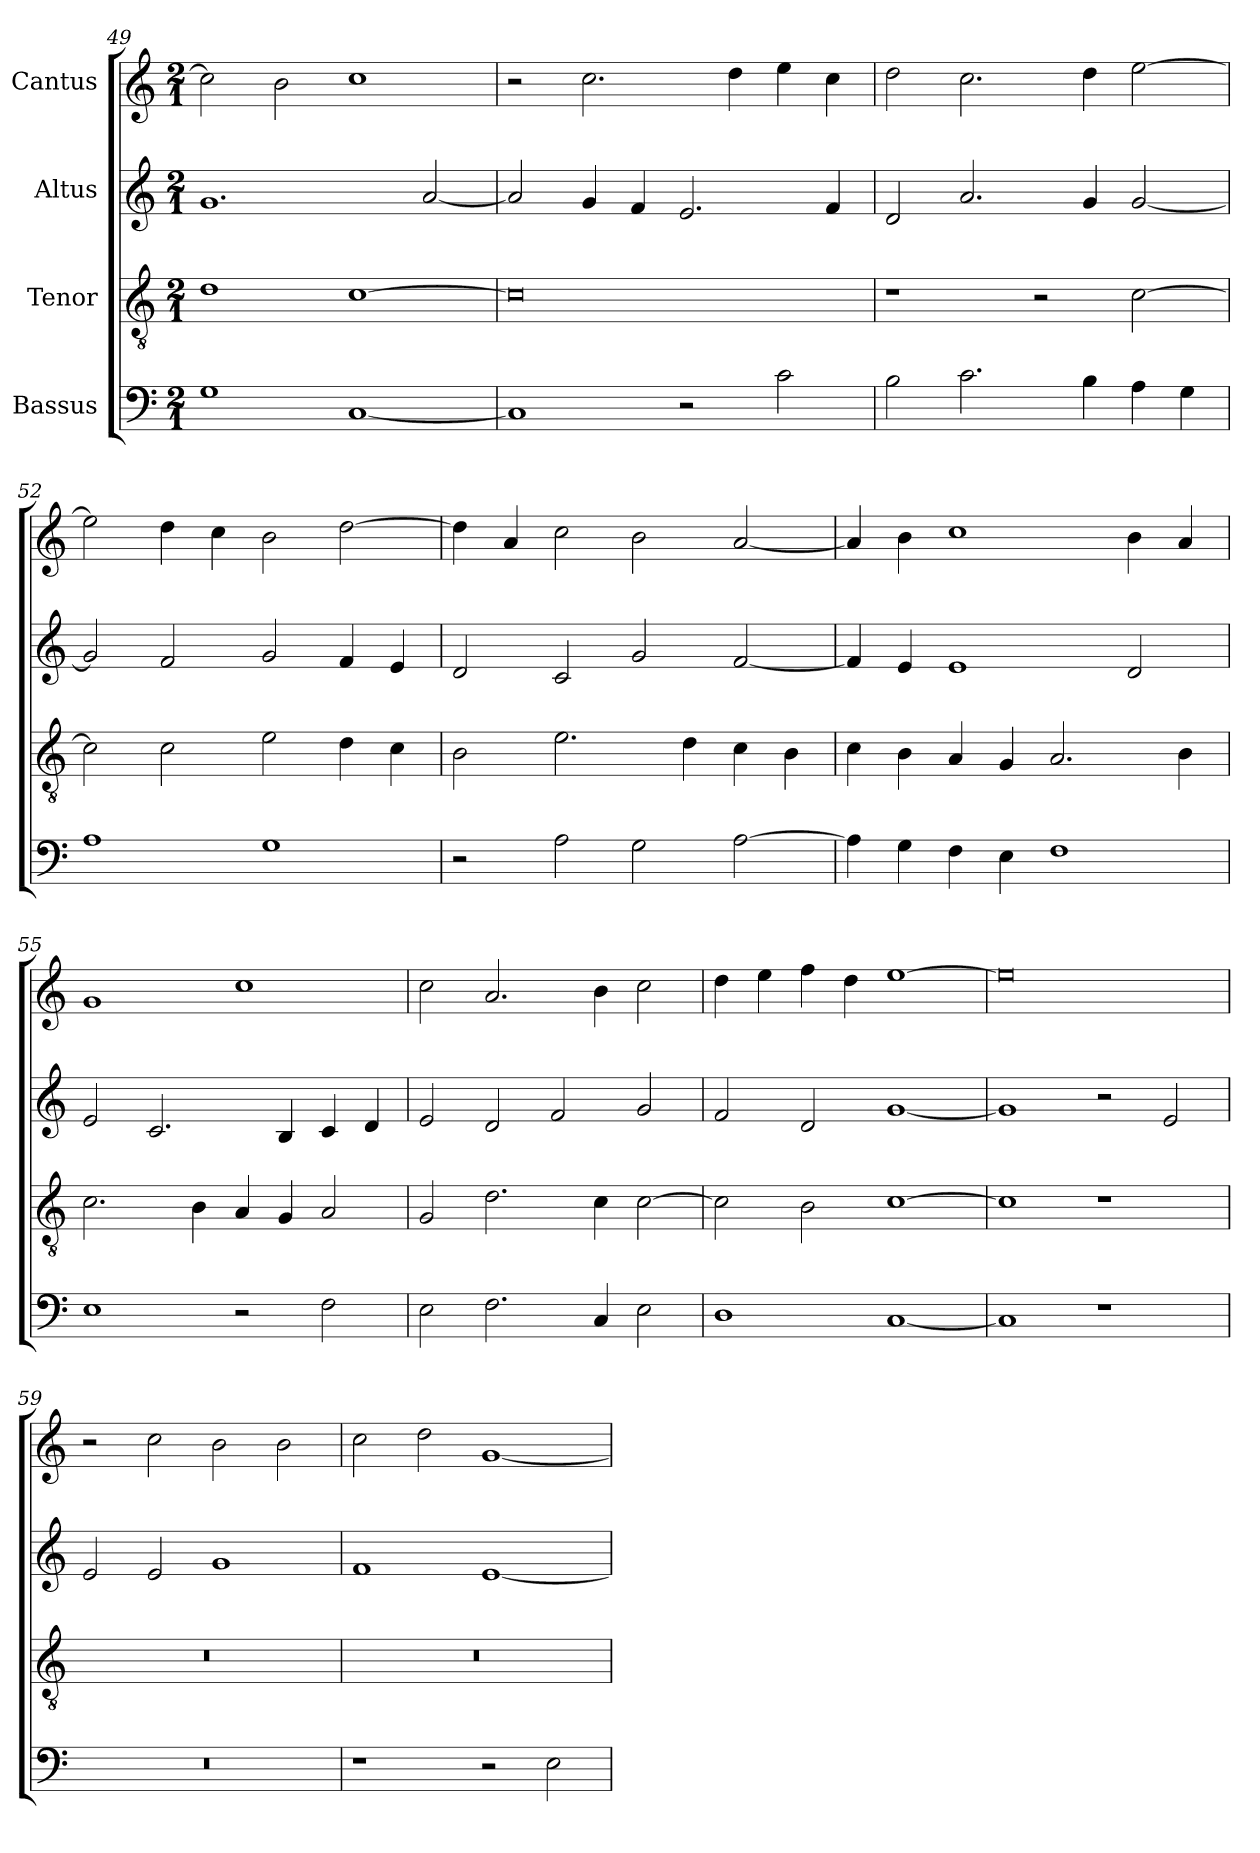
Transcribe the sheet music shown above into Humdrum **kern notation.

**kern	**kern	**kern	**kern
*part4	*part3	*part2	*part1
*staff4	*staff3	*staff2	*staff1
*I"Bassus	*I"Tenor	*I"Altus	*I"Cantus
*clefF4	*clefGv2	*clefG2	*clefG2
*	*ITrd7c12	*	*
*k[]	*k[]	*k[]	*k[]
*C:	*C:	*C:	*C:
*M2/1	*M2/1	*M2/1	*M2/1
=49	=49	=49	=49
1Gi	1Di	1.gi	2cci\]
.	.	.	2bi\
[<1Ci	[>1Ci	.	1cci
.	.	[<2ai/	.
=50	=50	=50	=50
1Ci]	0Ci]	2ai/]	2r
.	.	4gi/	2.cci\
.	.	4fi/	.
2r	.	2.ei/	.
.	.	.	4ddi\
2ci\	.	.	4eei\
.	.	4fi/	4cci\
=51	=51	=51	=51
2Bi\	1r	2di/	2ddi\
2.ci\	.	2.ai/	2.cci\
.	2r	.	.
4Bi\	.	4gi/	4ddi\
4Ai\	[>2Ci\	[<2gi/	[>2eei\
4Gi\	.	.	.
=52	=52	=52	=52
1Ai	2Ci\]	2gi/]	2eei\]
.	2Ci\	2fi/	4ddi\
.	.	.	4cci\
1Gi	2Ei\	2gi/	2bi\
.	4Di\	4fi/	[>2ddi\
.	4Ci\	4ei/	.
!!LO:LB:g=z
=53	=53	=53	=53
2r	2BBi\	2di/	4ddi\]
.	.	.	4ai/
2Ai\	2.Ei\	2ci/	2cci\
2Gi\	.	2gi/	2bi\
.	4Di\	.	.
[>2Ai\	4Ci\	[<2fi/	[<2ai/
.	4BBi\	.	.
=54	=54	=54	=54
4Ai\]	4Ci\	4fi/]	4ai/]
4Gi\	4BBi\	4ei/	4bi\
4Fi\	4AAi/	1ei	1cci
4Ei\	4GGi/	.	.
1Fi	2.AAi/	.	.
.	.	2di/	4bi\
.	4BBi\	.	4ai/
=55	=55	=55	=55
1Ei	2.Ci\	2ei/	1gi
.	.	2.ci/	.
.	4BBi\	.	.
2r	4AAi/	.	1cci
.	4GGi/	4Bi/	.
2Fi\	2AAi/	4ci/	.
.	.	4di/	.
=56	=56	=56	=56
2Ei\	2GGi/	2ei/	2cci\
2.Fi\	2.Di\	2di/	2.ai/
.	.	2fi/	.
4Ci/	4Ci\	.	4bi\
2Ei\	[>2Ci\	2gi/	2cci\
=57	=57	=57	=57
1Di	2Ci\]	2fi/	4ddi\
.	.	.	4eei\
.	2BBi\	2di/	4ffi\
.	.	.	4ddi\
[<1Ci	[>1Ci	[<1gi	[>1eei
!!LO:PB:g=z
=58	=58	=58	=58
1Ci]	1Ci]	1gi]	0eei]
1r	1r	2r	.
.	.	2ei/	.
=59	=59	=59	=59
!LO:N:vis=1	!LO:N:vis=1	!	!
0r	0r	2ei/	2r
.	.	2ei/	2cci\
.	.	1gi	2bi\
.	.	.	2bi\
=60	=60	=60	=60
!	!LO:N:vis=1	!	!
1r	0r	1fi	2cci\
.	.	.	2ddi\
2r	.	[<1ei	[<1gi
2Ei\	.	.	.
=	=	=	=
*-	*-	*-	*-
